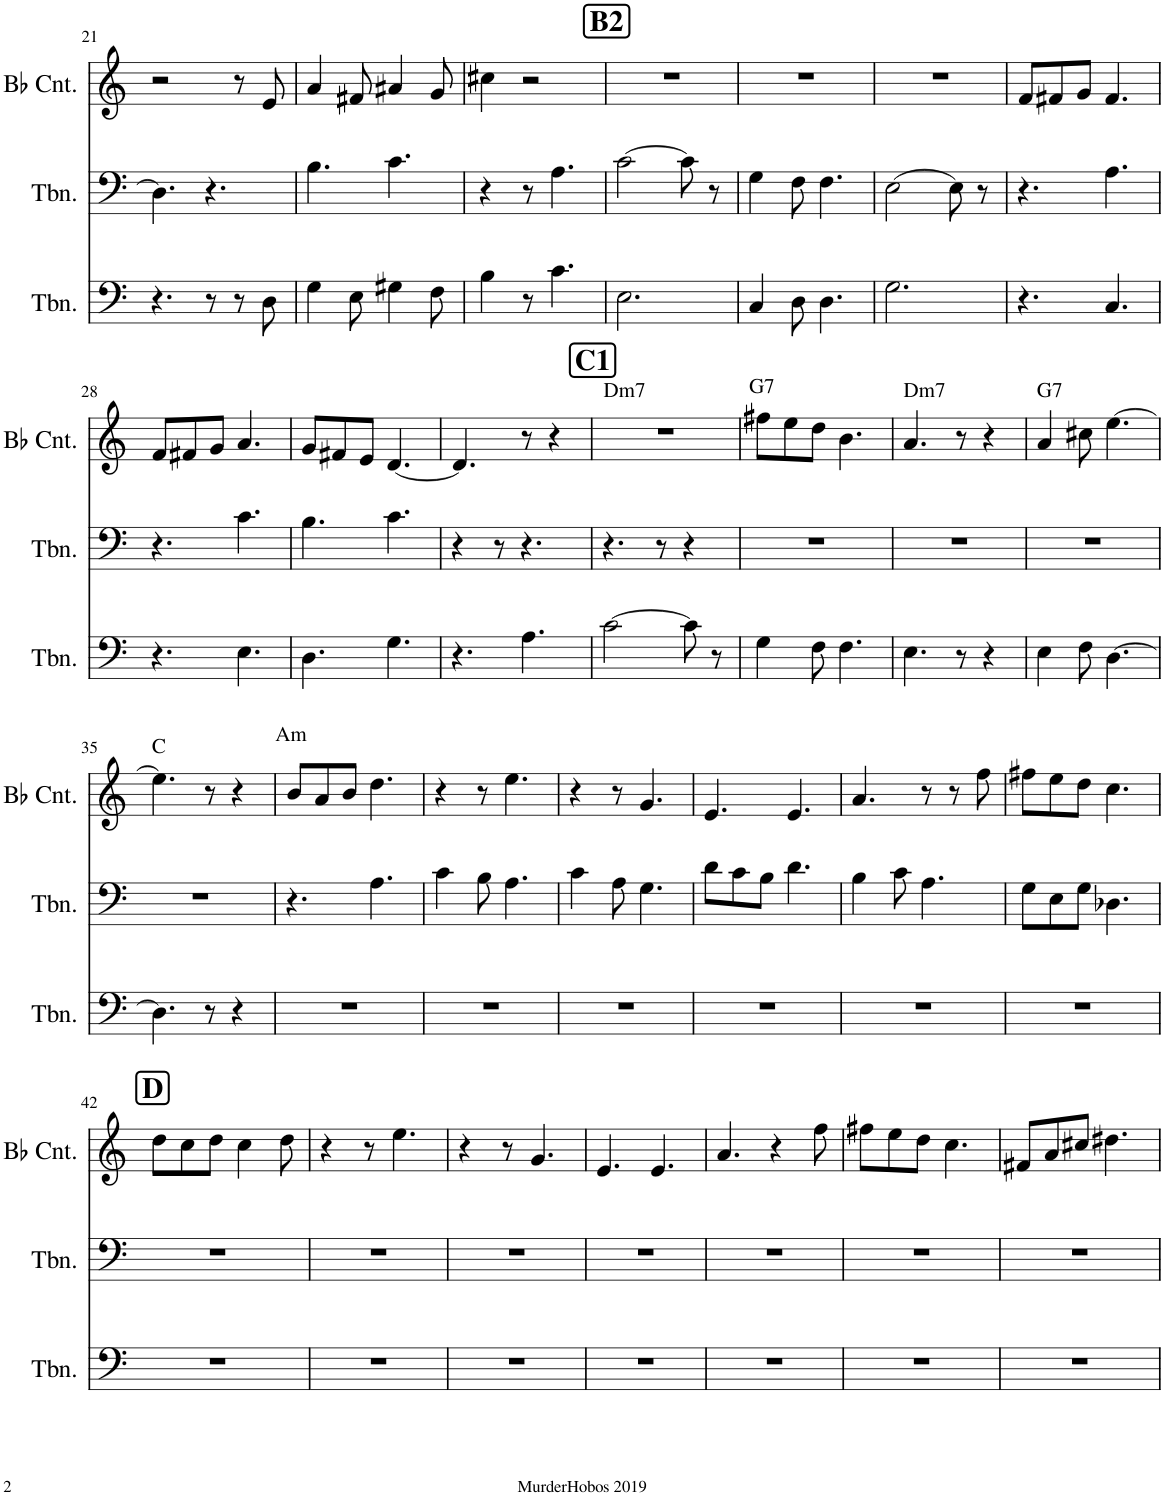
**kern	**kern	**kern
*part3	*part2	*part1
*staff3	*staff2	*staff1
*I"Trombone	*I"Trombone	*I"Bb Cornet
*I'Tbn.	*I'Tbn.	*I'Bb Cnt.
!!LO:PB:g=z
*clefF4	*clefF4	*clefG2
*	*	*Trd1c2
*k[]	*k[]	*k[]
*M6/8	*M6/8	*M6/8
=21	=21	=21
4.r	4.D\]	2r
8r	4.r	.
8r	.	8r
8D\	.	8e/
=22	=22	=22
4G\	4.B\	4a/
8E\	.	8f#X/
4G#X\	4.c\	4a#X/
8F\	.	8g/
=23	=23	=23
4B\	4r	4cc#X\
8r	8r	2r
4.c\	4.A\	.
!!LO:REH:place=s1:a:B:cj:fs=14:t=B2
=24	=24	=24
2.E\	[2c\	2.r
.	8c\]	.
.	8r	.
=25	=25	=25
4C/	4G\	2.r
8D\	8F\	.
4.D\	4.F\	.
=26	=26	=26
2.G\	[2E\	2.r
.	8E\]	.
.	8r	.
=27	=27	=27
4.r	4.r	8f/L
.	.	8f#X/
.	.	8g/J
4.C/	4.A\	4.f#/
!!LO:LB:g=z
=28	=28	=28
4.r	4.r	8f/L
.	.	8f#X/
.	.	8g/J
4.E\	4.c\	4.a/
=29	=29	=29
4.D\	4.B\	8g/L
.	.	8f#X/
.	.	8e/J
4.G\	4.c\	[4.d/
=30	=30	=30
4.r	4r	4.d/]
.	8r	.
4.A\	4.r	8r
.	.	4r
!!LO:REH:place=s1:a:B:cj:fs=14:t=C1
=31	=31	=31
!	!	!LO:TX:a:t=Dm7
[2c\	4.r	2.r
.	8r	.
8c\]	4r	.
8r	.	.
=32	=32	=32
!	!	!LO:TX:a:t=G7
4G\	2.r	8ff#X\L
.	.	8ee\
8F\	.	8dd\J
4.F\	.	4.b\
=33	=33	=33
!	!	!LO:TX:a:t=Dm7
4.E\	2.r	4.a/
8r	.	8r
4r	.	4r
=34	=34	=34
!	!	!LO:TX:a:t=G7
4E\	2.r	4a/
8F\	.	8cc#X\
[4.D\	.	[4.ee\
!!LO:LB:g=z
=35	=35	=35
!	!	!LO:TX:a:t=C
4.D\]	2.r	4.ee\]
8r	.	8r
4r	.	4r
=36	=36	=36
!	!	!LO:TX:a:t=Am
2.r	4.r	8b/L
.	.	8a/
.	.	8b/J
.	4.A\	4.dd\
=37	=37	=37
2.r	4c\	4r
.	8B\	8r
.	4.A\	4.ee\
=38	=38	=38
2.r	4c\	4r
.	8A\	8r
.	4.G\	4.g/
=39	=39	=39
2.r	8d\L	4.e/
.	8c\	.
.	8B\J	.
.	4.d\	4.e/
=40	=40	=40
2.r	4B\	4.a/
.	8c\	.
.	4.A\	8r
.	.	8r
.	.	8ff\
=41	=41	=41
2.r	8G\L	8ff#X\L
.	8E\	8ee\
.	8G\J	8dd\J
.	4.D-X\	4.cc\
!!LO:LB:g=z
!!LO:REH:place=s1:a:B:cj:fs=14:t=D
=42	=42	=42
2.r	2.r	8dd\L
.	.	8cc\
.	.	8dd\J
.	.	4cc\
.	.	8dd\
=43	=43	=43
2.r	2.r	4r
.	.	8r
.	.	4.ee\
=44	=44	=44
2.r	2.r	4r
.	.	8r
.	.	4.g/
=45	=45	=45
2.r	2.r	4.e/
.	.	4.e/
=46	=46	=46
2.r	2.r	4.a/
.	.	4r
.	.	8ff\
=47	=47	=47
2.r	2.r	8ff#X\L
.	.	8ee\
.	.	8dd\J
.	.	4.cc\
=48	=48	=48
2.r	2.r	8f#X/L
.	.	8a/
.	.	8cc#X/J
.	.	4.dd#X\
=	=	=
*-	*-	*-
